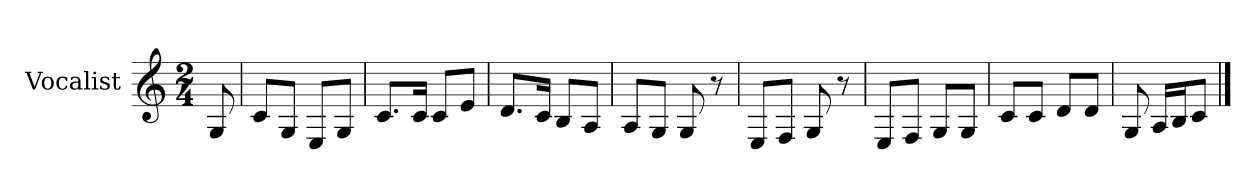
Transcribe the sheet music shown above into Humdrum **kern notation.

**kern
*part1
*staff1
*I"Vocalist
*k[]
*C:
*M2/4
=
8G
=1
8cL
8GJ
8EL
8GJ
=2
8.cL
16cJk
8cL
8eJ
=3
8.dL
16cJk
8BL
8AJ
=4
8AL
8GJ
8G
8r
=5
8EL
8FJ
8G
8r
=6
8EL
8FJ
8GL
8GJ
=7
8cL
8cJ
8dL
8dJ
=8
8G
16ALL
16BJ
8cJ
==
*-
